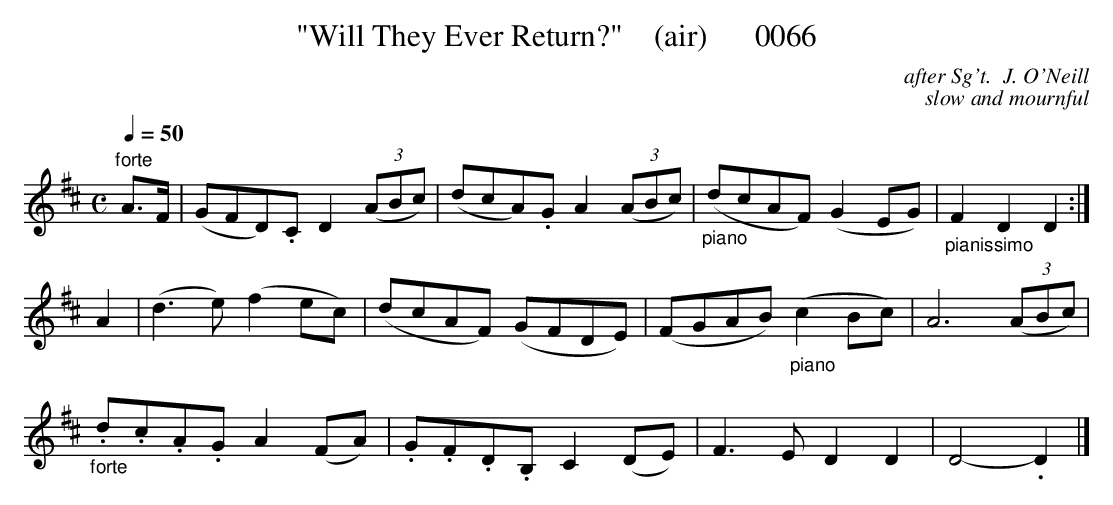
X:1
T:"Will They Ever Return?"    (air)      0066
C:after Sg't.  J. O'Neill
C:slow and mournful
Q:1/4=50
M:C
L:1/8
K:D
"forte"A3/2F/2|(GFD).C D2 (3(ABc)|(dcA).G A2 (3(ABc)|"_piano"(dcAF) (G2EG)|"_pianissimo"F2D2D2:|
A2|(d3e) (f2ec)|(dcAF) (GFDE)|(FGAB)"_piano"(c2Bc)|A6 (3(ABc)|
"_forte".d.c.A.G A2(FA)|.G.F.D.B, C2(DE)|F3E D2D2|D4-.D2|]
